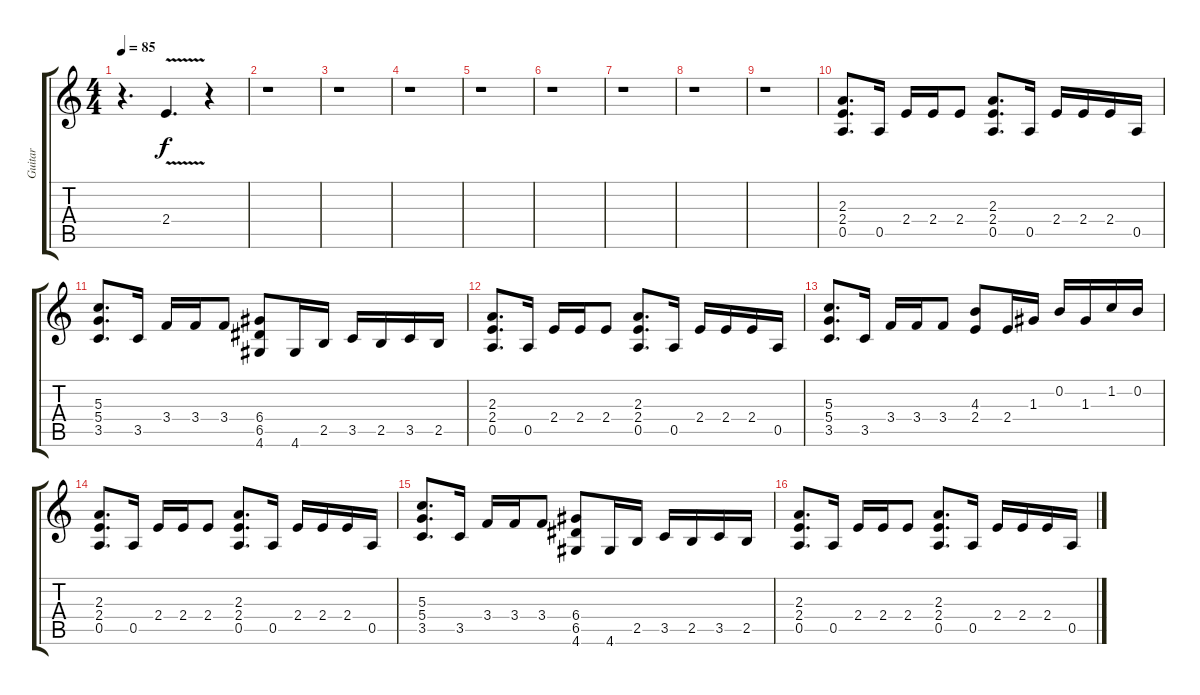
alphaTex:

\track ("Guitar" "Guitar") {instrument distortionguitar}
\staff {score tabs}
\tuning (E4 B3 G3 D3 A2 E2) {hide}
\ts (4 4)
\tempo 85
\clef g2
\ks c
r.4{d dy f} 2.4{v}.4{d} r.4 |
r.1 |
r.1 |
r.1 |
r.1 |
r.1 |
r.1 |
r.1 |
r.1 |
(2.3 2.4 0.5).8{d} 0.5.16 2.4.16 2.4.16 2.4.8 (2.3 2.4 0.5).8{d} 0.5.16 2.4.16 2.4.16 2.4.16 0.5.16 |
(5.3 5.4 3.5).8{d} 3.5.16 3.4.16 3.4.16 3.4.8 (6.4 6.5 4.6).8 4.6.16 2.5.16 3.5.16 2.5.16 3.5.16 2.5.16 |
(2.3 2.4 0.5).8{d} 0.5.16 2.4.16 2.4.16 2.4.8 (2.3 2.4 0.5).8{d} 0.5.16 2.4.16 2.4.16 2.4.16 0.5.16 |
(5.3 5.4 3.5).8{d} 3.5.16 3.4.16 3.4.16 3.4.8 (4.3 2.4).8 2.4.16 1.3.16 0.2.16 1.3.16 1.2.16 0.2.16 |
(2.3 2.4 0.5).8{d} 0.5.16 2.4.16 2.4.16 2.4.8 (2.3 2.4 0.5).8{d} 0.5.16 2.4.16 2.4.16 2.4.16 0.5.16 |
(5.3 5.4 3.5).8{d} 3.5.16 3.4.16 3.4.16 3.4.8 (6.4 6.5 4.6).8 4.6.16 2.5.16 3.5.16 2.5.16 3.5.16 2.5.16 |
(2.3 2.4 0.5).8{d} 0.5.16 2.4.16 2.4.16 2.4.8 (2.3 2.4 0.5).8{d} 0.5.16 2.4.16 2.4.16 2.4.16 0.5.16
